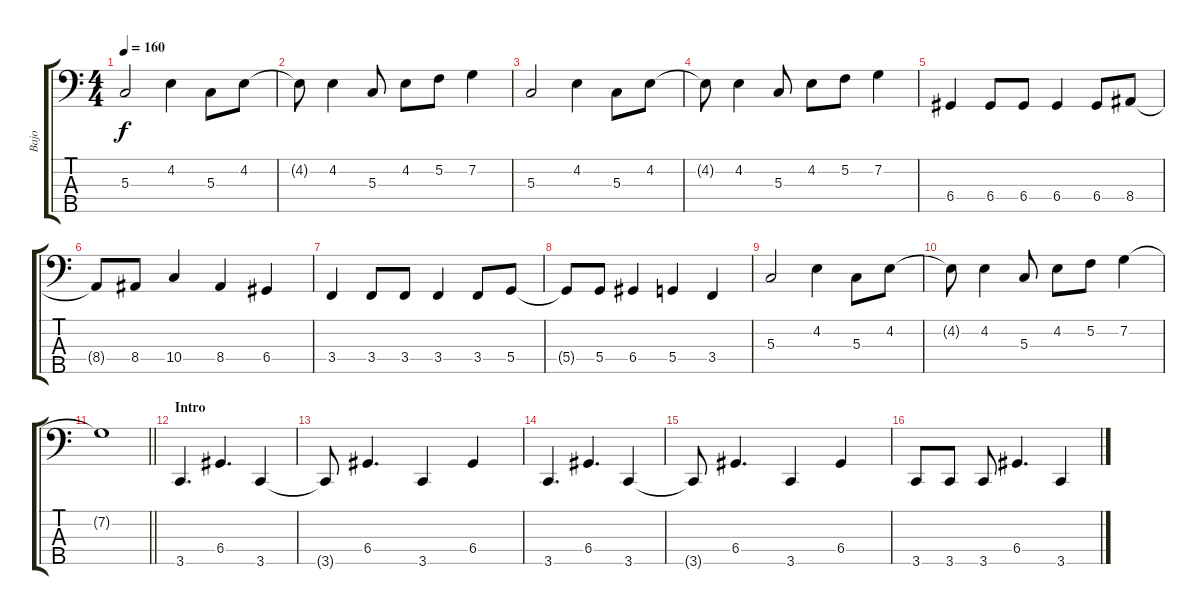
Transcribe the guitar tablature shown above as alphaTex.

\track ("Bajo" "Bajo") {instrument electricbassfinger}
\staff {score tabs}
\tuning (F2 C2 G1 D1 A0) {hide}
\ts (4 4)
\tempo 160
\clef f4
\ks c
5.3.2{dy f} 4.2.4 5.3.8 4.2.8 |
4.2{t}.8 4.2.4 5.3.8 4.2.8 5.2.8 7.2.4 |
5.3.2 4.2.4 5.3.8 4.2.8 |
4.2{t}.8 4.2.4 5.3.8 4.2.8 5.2.8 7.2.4 |
6.4.4 6.4.8 6.4.8 6.4.4 6.4.8 8.4.8 |
8.4{t}.8 8.4.8 10.4.4 8.4.4 6.4.4 |
3.4.4 3.4.8 3.4.8 3.4.4 3.4.8 5.4.8 |
5.4{t}.8 5.4.8 6.4.4 5.4.4 3.4.4 |
5.3.2 4.2.4 5.3.8 4.2.8 |
4.2{t}.8 4.2.4 5.3.8 4.2.8 5.2.8 7.2.4 |
\barLineRight lightlight
7.2{t}.1 |
\section ("" "Intro")
3.5.4{d} 6.4.4{d} 3.5.4 |
3.5{t}.8 6.4.4{d} 3.5.4 6.4.4 |
3.5.4{d} 6.4.4{d} 3.5.4 |
3.5{t}.8 6.4.4{d} 3.5.4 6.4.4 |
3.5.8 3.5.8 3.5.8 6.4.4{d} 3.5.4
